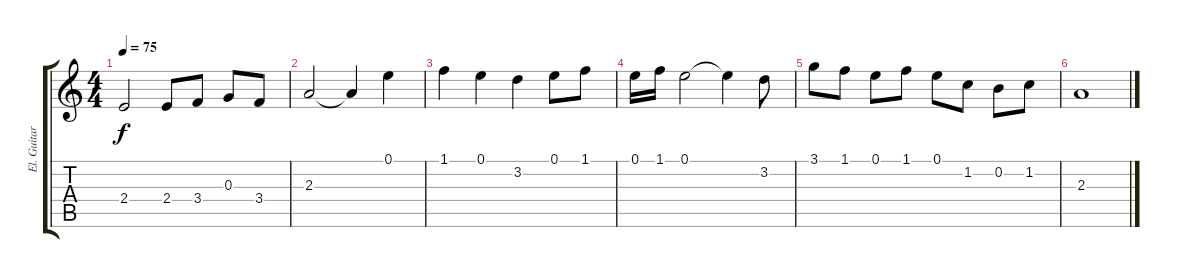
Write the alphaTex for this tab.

\track ("El. Guitar (distortion)" "El. Guitar") {instrument distortionguitar}
\staff {score tabs}
\tuning (E4 B3 G3 D3 A2 E2) {hide}
\ts (4 4)
\tempo 75
\clef g2
\ks c
2.4.2{dy f} 2.4.8 3.4.8 0.3.8 3.4.8 |
2.3.2 2.3{t}.4 0.1.4 |
1.1.4 0.1.4 3.2.4 0.1.8 1.1.8 |
0.1.16 1.1.16 0.1.2 0.1{t}.4 3.2.8 |
3.1.8 1.1.8 0.1.8 1.1.8 0.1.8 1.2.8 0.2.8 1.2.8 |
2.3.1
